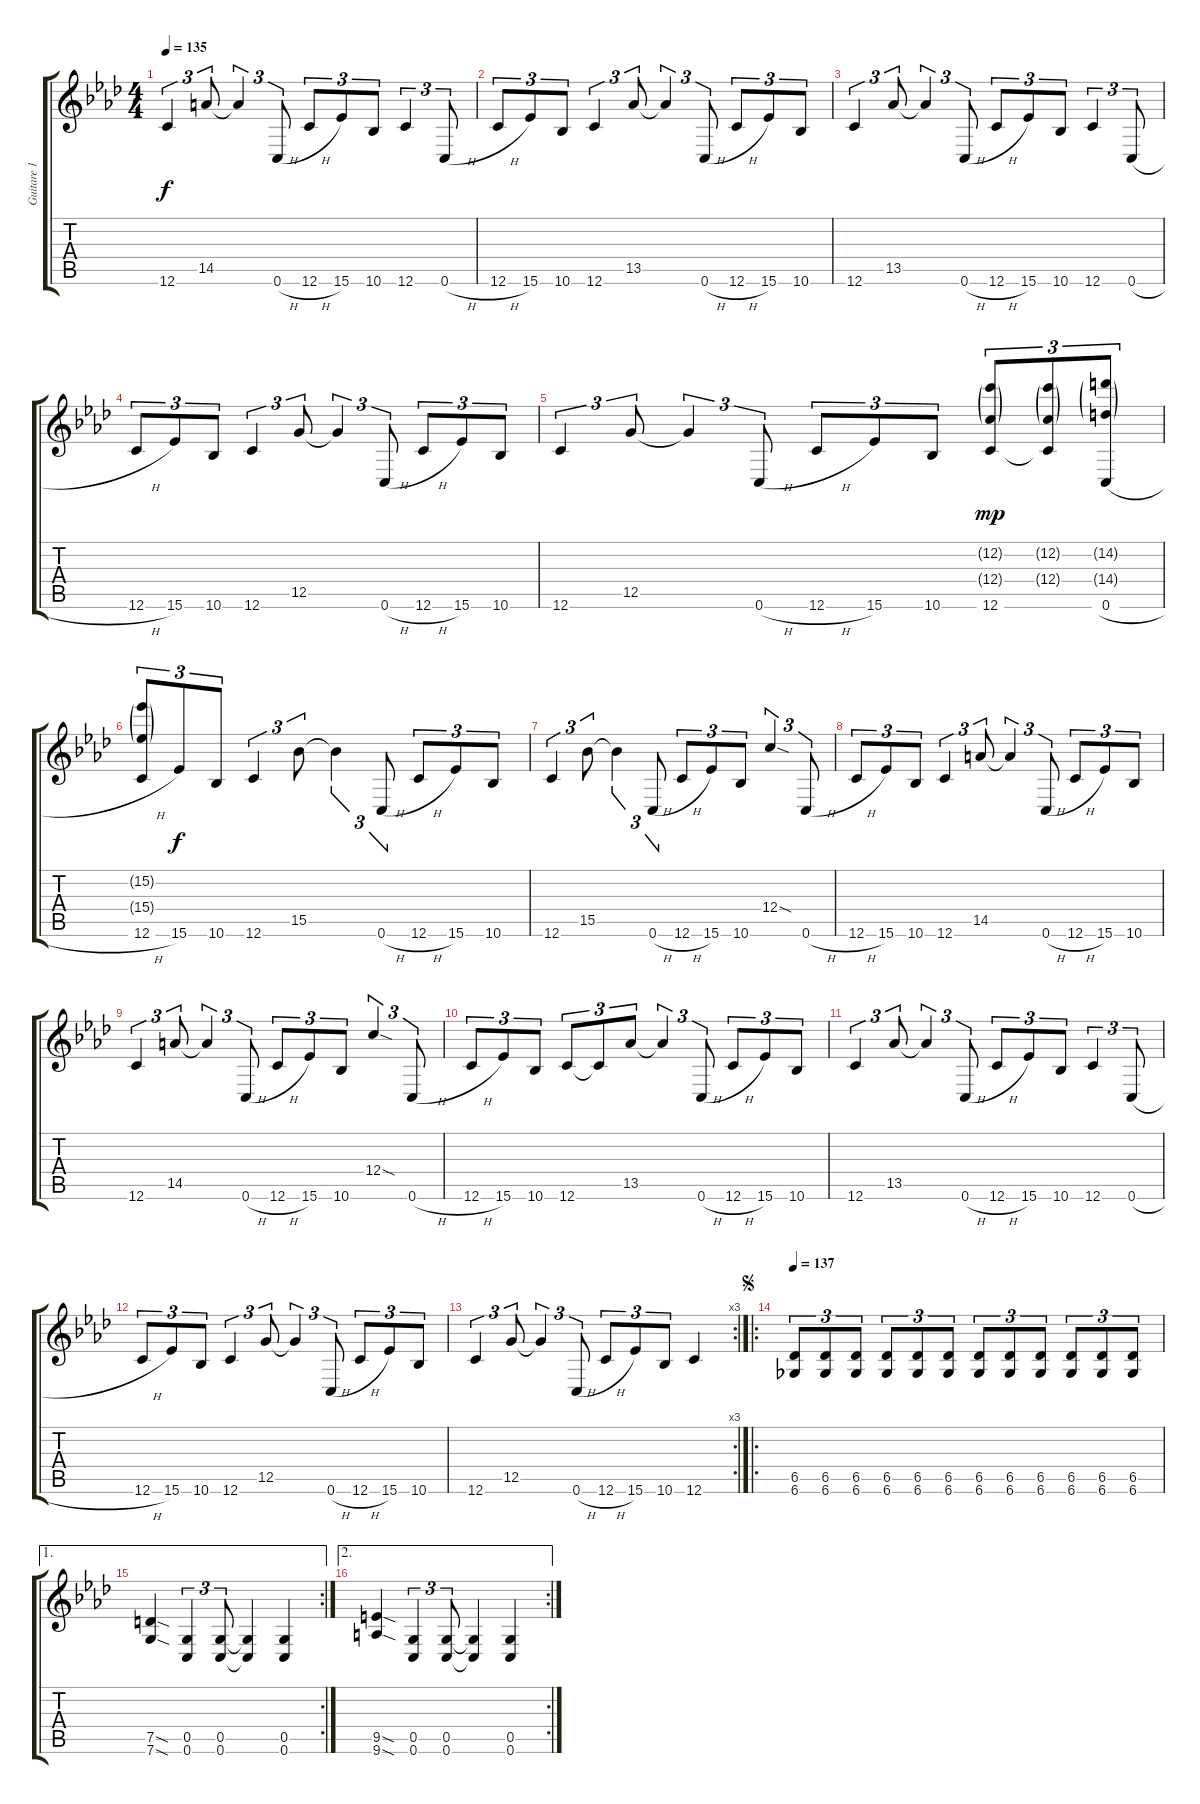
\track ("Guitare 1" "Guitare 1") {instrument distortionguitar}
\staff {score tabs}
\tuning (E4 C4 G3 C3 G2 C2) {hide}
\ts (4 4)
\tempo 135
\clef g2
\ks ab
12.6.4{tu (3 2) dy f} 14.5.8{tu (3 2)} 14.5{t}.4{tu (3 2)} 0.6{h}.8{tu (3 2)} 12.6{h}.8{tu (3 2)} 15.6.8{tu (3 2)} 10.6.8{tu (3 2)} 12.6.4{tu (3 2)} 0.6{h}.8{tu (3 2)} |
12.6{h}.8{tu (3 2)} 15.6.8{tu (3 2)} 10.6.8{tu (3 2)} 12.6.4{tu (3 2)} 13.5.8{tu (3 2)} 13.5{t}.4{tu (3 2)} 0.6{h}.8{tu (3 2)} 12.6{h}.8{tu (3 2)} 15.6.8{tu (3 2)} 10.6.8{tu (3 2)} |
12.6.4{tu (3 2)} 13.5.8{tu (3 2)} 13.5{t}.4{tu (3 2)} 0.6{h}.8{tu (3 2)} 12.6{h}.8{tu (3 2)} 15.6.8{tu (3 2)} 10.6.8{tu (3 2)} 12.6.4{tu (3 2)} 0.6{h}.8{tu (3 2)} |
12.6{h}.8{tu (3 2)} 15.6.8{tu (3 2)} 10.6.8{tu (3 2)} 12.6.4{tu (3 2)} 12.5.8{tu (3 2)} 12.5{t}.4{tu (3 2)} 0.6{h}.8{tu (3 2)} 12.6{h}.8{tu (3 2)} 15.6.8{tu (3 2)} 10.6.8{tu (3 2)} |
12.6.4{tu (3 2)} 12.5.8{tu (3 2)} 12.5{t}.4{tu (3 2)} 0.6{h}.8{tu (3 2)} 12.6{h}.8{tu (3 2)} 15.6.8{tu (3 2)} 10.6.8{tu (3 2)} (12.2{g} 12.4{g} 12.6).8{tu (3 2) dy mp} (12.2{g} 12.4{g} 12.6{t}).8{tu (3 2)} (14.2{g} 14.4{g} 0.6{h}).8{tu (3 2)} |
(15.2{g} 15.4{g} 12.6{h}).8{tu (3 2) beam Up} 15.6.8{tu (3 2) dy f beam Up} 10.6.8{tu (3 2) beam Up} 12.6.4{tu (3 2)} 15.5.8{tu (3 2)} 15.5{t}.4{tu (3 2)} 0.6{h}.8{tu (3 2)} 12.6{h}.8{tu (3 2)} 15.6.8{tu (3 2)} 10.6.8{tu (3 2)} |
12.6.4{tu (3 2)} 15.5.8{tu (3 2)} 15.5{t}.4{tu (3 2)} 0.6{h}.8{tu (3 2)} 12.6{h}.8{tu (3 2)} 15.6.8{tu (3 2)} 10.6.8{tu (3 2)} 12.4{sod}.4{tu (3 2) beam Up} 0.6{h}.8{tu (3 2) beam Up} |
12.6{h}.8{tu (3 2)} 15.6.8{tu (3 2)} 10.6.8{tu (3 2)} 12.6.4{tu (3 2)} 14.5.8{tu (3 2)} 14.5{t}.4{tu (3 2)} 0.6{h}.8{tu (3 2)} 12.6{h}.8{tu (3 2)} 15.6.8{tu (3 2)} 10.6.8{tu (3 2)} |
12.6.4{tu (3 2)} 14.5.8{tu (3 2)} 14.5{t}.4{tu (3 2)} 0.6{h}.8{tu (3 2)} 12.6{h}.8{tu (3 2)} 15.6.8{tu (3 2)} 10.6.8{tu (3 2)} 12.4{sod}.4{tu (3 2) beam Up} 0.6{h}.8{tu (3 2) beam Up} |
12.6{h}.8{tu (3 2)} 15.6.8{tu (3 2)} 10.6.8{tu (3 2)} 12.6.8{tu (3 2)} 12.6{t}.8{tu (3 2)} 13.5.8{tu (3 2)} 13.5{t}.4{tu (3 2)} 0.6{h}.8{tu (3 2)} 12.6{h}.8{tu (3 2)} 15.6.8{tu (3 2)} 10.6.8{tu (3 2)} |
12.6.4{tu (3 2)} 13.5.8{tu (3 2)} 13.5{t}.4{tu (3 2)} 0.6{h}.8{tu (3 2)} 12.6{h}.8{tu (3 2)} 15.6.8{tu (3 2)} 10.6.8{tu (3 2)} 12.6.4{tu (3 2)} 0.6{h}.8{tu (3 2)} |
12.6{h}.8{tu (3 2)} 15.6.8{tu (3 2)} 10.6.8{tu (3 2)} 12.6.4{tu (3 2)} 12.5.8{tu (3 2)} 12.5{t}.4{tu (3 2)} 0.6{h}.8{tu (3 2)} 12.6{h}.8{tu (3 2)} 15.6.8{tu (3 2)} 10.6.8{tu (3 2)} |
\rc 3
12.6.4{tu (3 2)} 12.5.8{tu (3 2)} 12.5{t}.4{tu (3 2)} 0.6{h}.8{tu (3 2)} 12.6{h}.8{tu (3 2)} 15.6.8{tu (3 2)} 10.6.8{tu (3 2)} 12.6.4 |
\ro
\jump segno
\tempo 137
(6.5 6.6).8{tu (3 2)} (6.5 6.6).8{tu (3 2)} (6.5 6.6).8{tu (3 2)} (6.5 6.6).8{tu (3 2)} (6.5 6.6).8{tu (3 2)} (6.5 6.6).8{tu (3 2)} (6.5 6.6).8{tu (3 2)} (6.5 6.6).8{tu (3 2)} (6.5 6.6).8{tu (3 2)} (6.5 6.6).8{tu (3 2)} (6.5 6.6).8{tu (3 2)} (6.5 6.6).8{tu (3 2)} |
\ae 1
\rc 2
(7.5{sod} 7.6{sod}).4 (0.5 0.6).4{tu (3 2)} (0.5 0.6).8{tu (3 2)} (0.5{t} 0.6{t}).4 (0.5 0.6).4 |
\ae 2
\rc 2
(9.5{sod} 9.6{sod}).4 (0.5 0.6).4{tu (3 2)} (0.5 0.6).8{tu (3 2)} (0.5{t} 0.6{t}).4 (0.5 0.6).4
